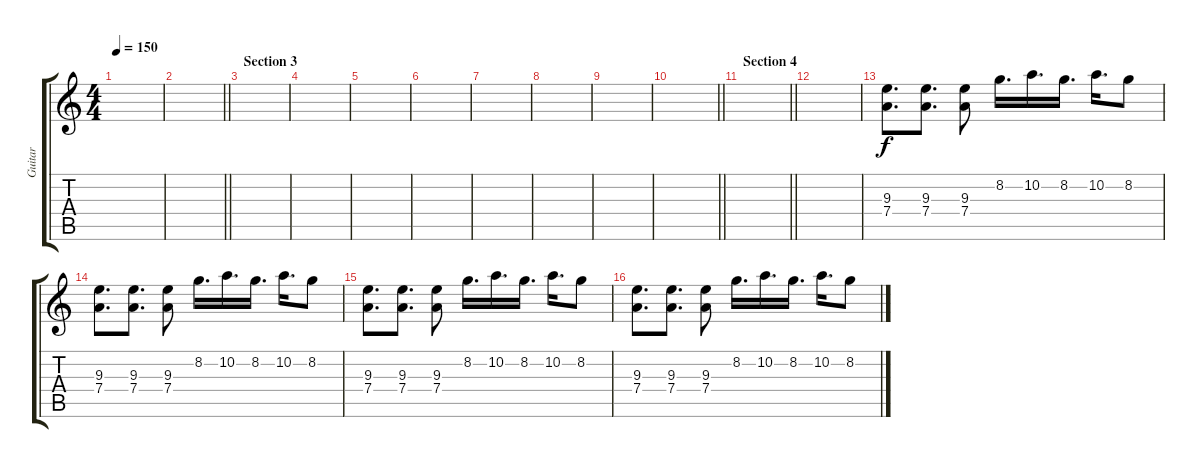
\track ("Guitar " "Guitar ") {instrument distortionguitar}
\staff {score tabs}
\tuning (E4 B3 G3 D3 A2 E2) {hide}
\ts (4 4)
\tempo 150
\clef g2
\ks c
|
\barLineRight lightlight
|
\section ("" "Section 3")
|
|
|
|
|
|
|
\barLineRight lightlight
|
\section ("" "Section 4")
\barLineRight lightlight
|
|
(9.3 7.4).8{d} (9.3 7.4).8{d} (9.3 7.4).8 8.2.16{d} 10.2.16{d} 8.2.16{d} 10.2.16{d} 8.2.8 |
(9.3 7.4).8{d} (9.3 7.4).8{d} (9.3 7.4).8 8.2.16{d} 10.2.16{d} 8.2.16{d} 10.2.16{d} 8.2.8 |
(9.3 7.4).8{d} (9.3 7.4).8{d} (9.3 7.4).8 8.2.16{d} 10.2.16{d} 8.2.16{d} 10.2.16{d} 8.2.8 |
(9.3 7.4).8{d} (9.3 7.4).8{d} (9.3 7.4).8 8.2.16{d} 10.2.16{d} 8.2.16{d} 10.2.16{d} 8.2.8
